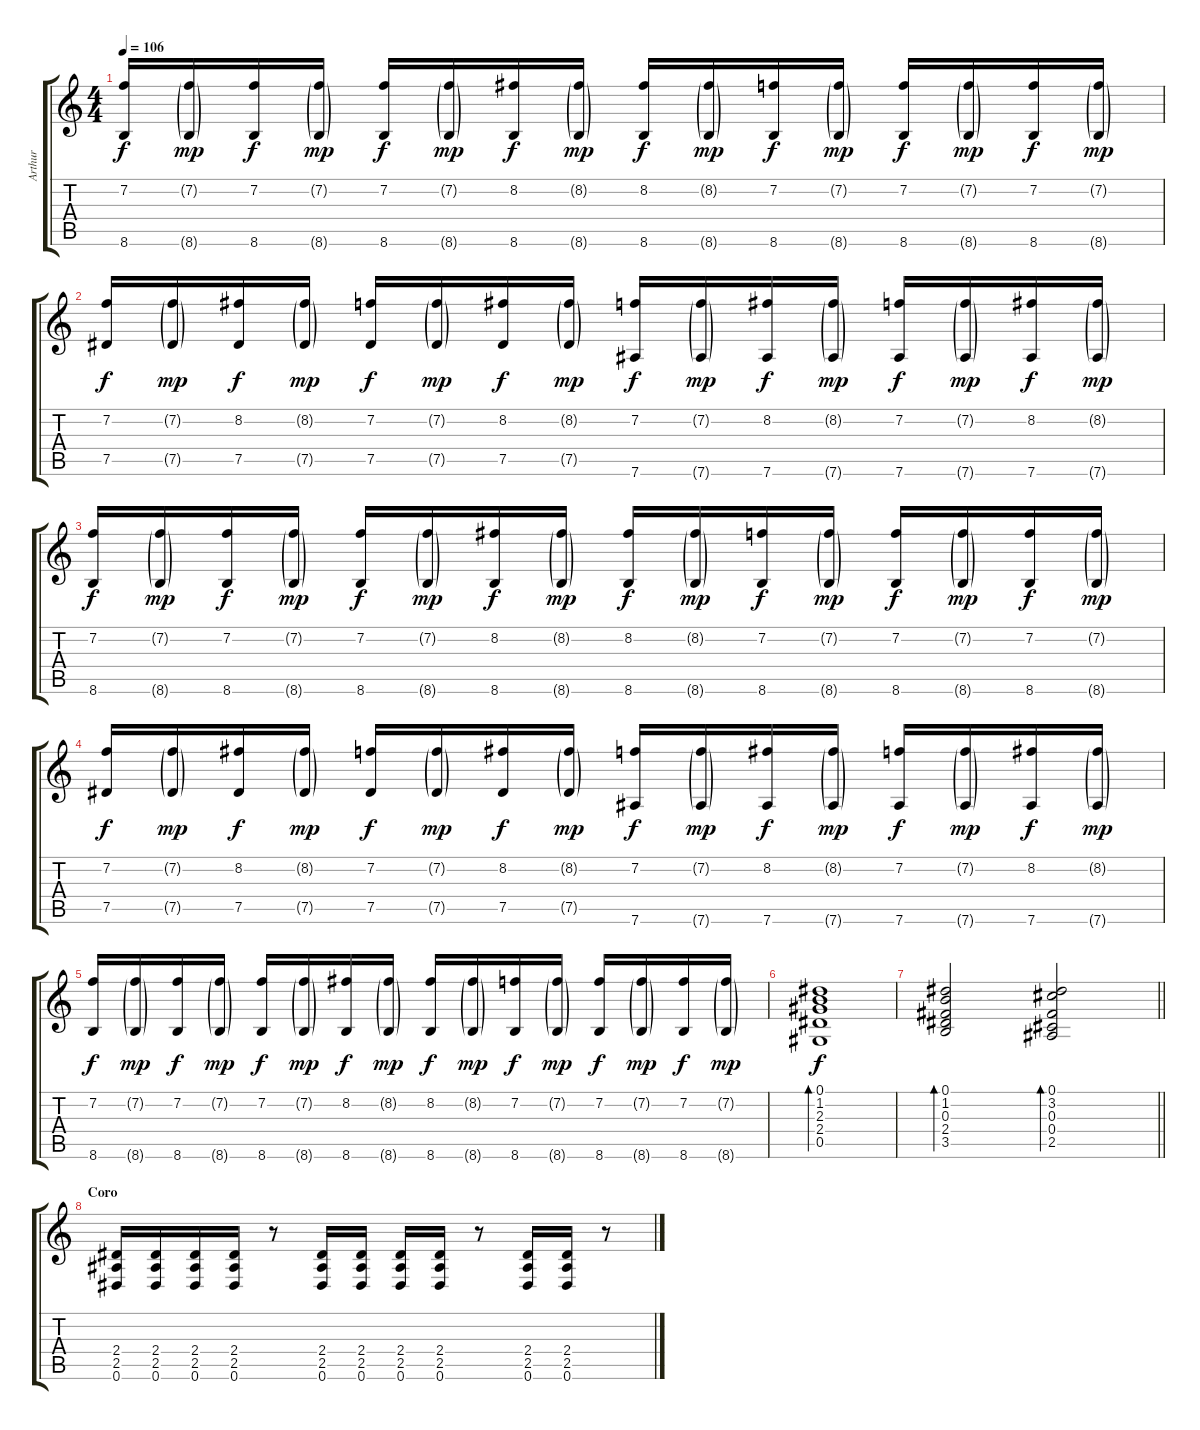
\track ("Arthur" "Arthur") {instrument distortionguitar}
\staff {score tabs}
\tuning (Eb4 Bb3 Gb3 Db3 Ab2 Eb2) {hide}
\ts (4 4)
\tempo 106
\clef g2
\ks c
(7.2 8.6).16{dy f} (7.2{g} 8.6{g}).16{dy mp} (7.2 8.6).16{dy f} (7.2{g} 8.6{g}).16{dy mp} (7.2 8.6).16{dy f} (7.2{g} 8.6{g}).16{dy mp} (8.2 8.6).16{dy f} (8.2{g} 8.6{g}).16{dy mp} (8.2 8.6).16{dy f} (8.2{g} 8.6{g}).16{dy mp} (7.2 8.6).16{dy f} (7.2{g} 8.6{g}).16{dy mp} (7.2 8.6).16{dy f} (7.2{g} 8.6{g}).16{dy mp} (7.2 8.6).16{dy f} (7.2{g} 8.6{g}).16{dy mp} |
(7.2 7.5).16{dy f} (7.2{g} 7.5{g}).16{dy mp} (8.2 7.5).16{dy f} (8.2{g} 7.5{g}).16{dy mp} (7.2 7.5).16{dy f} (7.2{g} 7.5{g}).16{dy mp} (8.2 7.5).16{dy f} (8.2{g} 7.5{g}).16{dy mp} (7.2 7.6).16{dy f} (7.2{g} 7.6{g}).16{dy mp} (8.2 7.6).16{dy f} (8.2{g} 7.6{g}).16{dy mp} (7.2 7.6).16{dy f} (7.2{g} 7.6{g}).16{dy mp} (8.2 7.6).16{dy f} (8.2{g} 7.6{g}).16{dy mp} |
(7.2 8.6).16{dy f} (7.2{g} 8.6{g}).16{dy mp} (7.2 8.6).16{dy f} (7.2{g} 8.6{g}).16{dy mp} (7.2 8.6).16{dy f} (7.2{g} 8.6{g}).16{dy mp} (8.2 8.6).16{dy f} (8.2{g} 8.6{g}).16{dy mp} (8.2 8.6).16{dy f} (8.2{g} 8.6{g}).16{dy mp} (7.2 8.6).16{dy f} (7.2{g} 8.6{g}).16{dy mp} (7.2 8.6).16{dy f} (7.2{g} 8.6{g}).16{dy mp} (7.2 8.6).16{dy f} (7.2{g} 8.6{g}).16{dy mp} |
(7.2 7.5).16{dy f} (7.2{g} 7.5{g}).16{dy mp} (8.2 7.5).16{dy f} (8.2{g} 7.5{g}).16{dy mp} (7.2 7.5).16{dy f} (7.2{g} 7.5{g}).16{dy mp} (8.2 7.5).16{dy f} (8.2{g} 7.5{g}).16{dy mp} (7.2 7.6).16{dy f} (7.2{g} 7.6{g}).16{dy mp} (8.2 7.6).16{dy f} (8.2{g} 7.6{g}).16{dy mp} (7.2 7.6).16{dy f} (7.2{g} 7.6{g}).16{dy mp} (8.2 7.6).16{dy f} (8.2{g} 7.6{g}).16{dy mp} |
(7.2 8.6).16{dy f} (7.2{g} 8.6{g}).16{dy mp} (7.2 8.6).16{dy f} (7.2{g} 8.6{g}).16{dy mp} (7.2 8.6).16{dy f} (7.2{g} 8.6{g}).16{dy mp} (8.2 8.6).16{dy f} (8.2{g} 8.6{g}).16{dy mp} (8.2 8.6).16{dy f} (8.2{g} 8.6{g}).16{dy mp} (7.2 8.6).16{dy f} (7.2{g} 8.6{g}).16{dy mp} (7.2 8.6).16{dy f} (7.2{g} 8.6{g}).16{dy mp} (7.2 8.6).16{dy f} (7.2{g} 8.6{g}).16{dy mp} |
(0.1 1.2 2.3 2.4 0.5).1{bd 120 dy f} |
\barLineRight lightlight
(0.1 1.2 0.3 2.4 3.5).2{bd 120} (0.1 3.2 0.3 0.4 2.5).2{bd 120} |
\section ("" "Coro")
(2.4 2.5 0.6).16{instrument distortionguitar} (2.4 2.5 0.6).16 (2.4 2.5 0.6).16 (2.4 2.5 0.6).16 r.8 (2.4 2.5 0.6).16 (2.4 2.5 0.6).16 (2.4 2.5 0.6).16 (2.4 2.5 0.6).16 r.8 (2.4 2.5 0.6).16 (2.4 2.5 0.6).16 r.8
